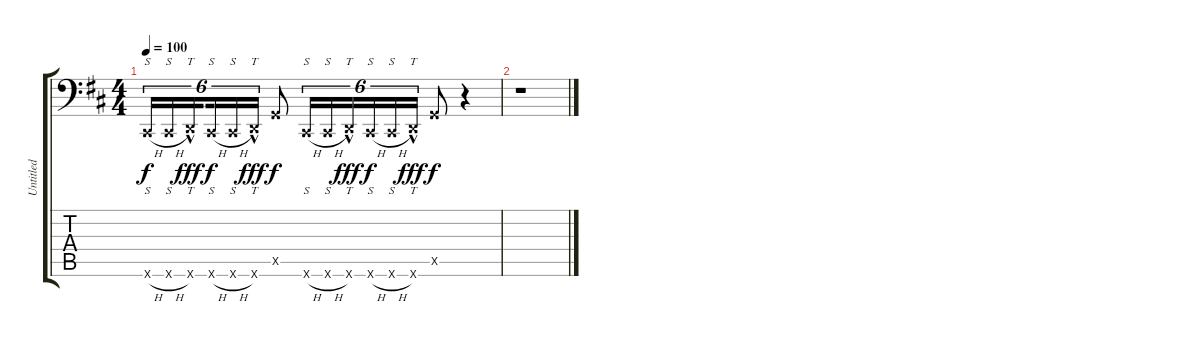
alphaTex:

\track ("Untitled" "Untitled") {instrument electricbassfinger}
\staff {score tabs}
\tuning (C3 G2 D2 A1 E1 B0) {hide}
\ts (4 4)
\tempo 100
\clef f4
\ks d
2.6{h x}.16{s tu (6 4) dy f} 2.6{h x}.16{s tu (6 4)} 3.6{hac x}.16{tt tu (6 4) dy fff beam splitsecondary} 2.6{h x}.16{s tu (6 4) dy f} 2.6{h x}.16{s tu (6 4)} 3.6{hac x}.16{tt tu (6 4) dy fff} 3.5{x}.8{dy f} 2.6{h x}.16{s tu (6 4)} 2.6{h x}.16{s tu (6 4)} 3.6{hac x}.16{tt tu (6 4) dy fff} 2.6{h x}.16{s tu (6 4) dy f} 2.6{h x}.16{s tu (6 4)} 3.6{hac x}.16{tt tu (6 4) dy fff} 3.5{x}.8{dy f} r.4 |
r.1
